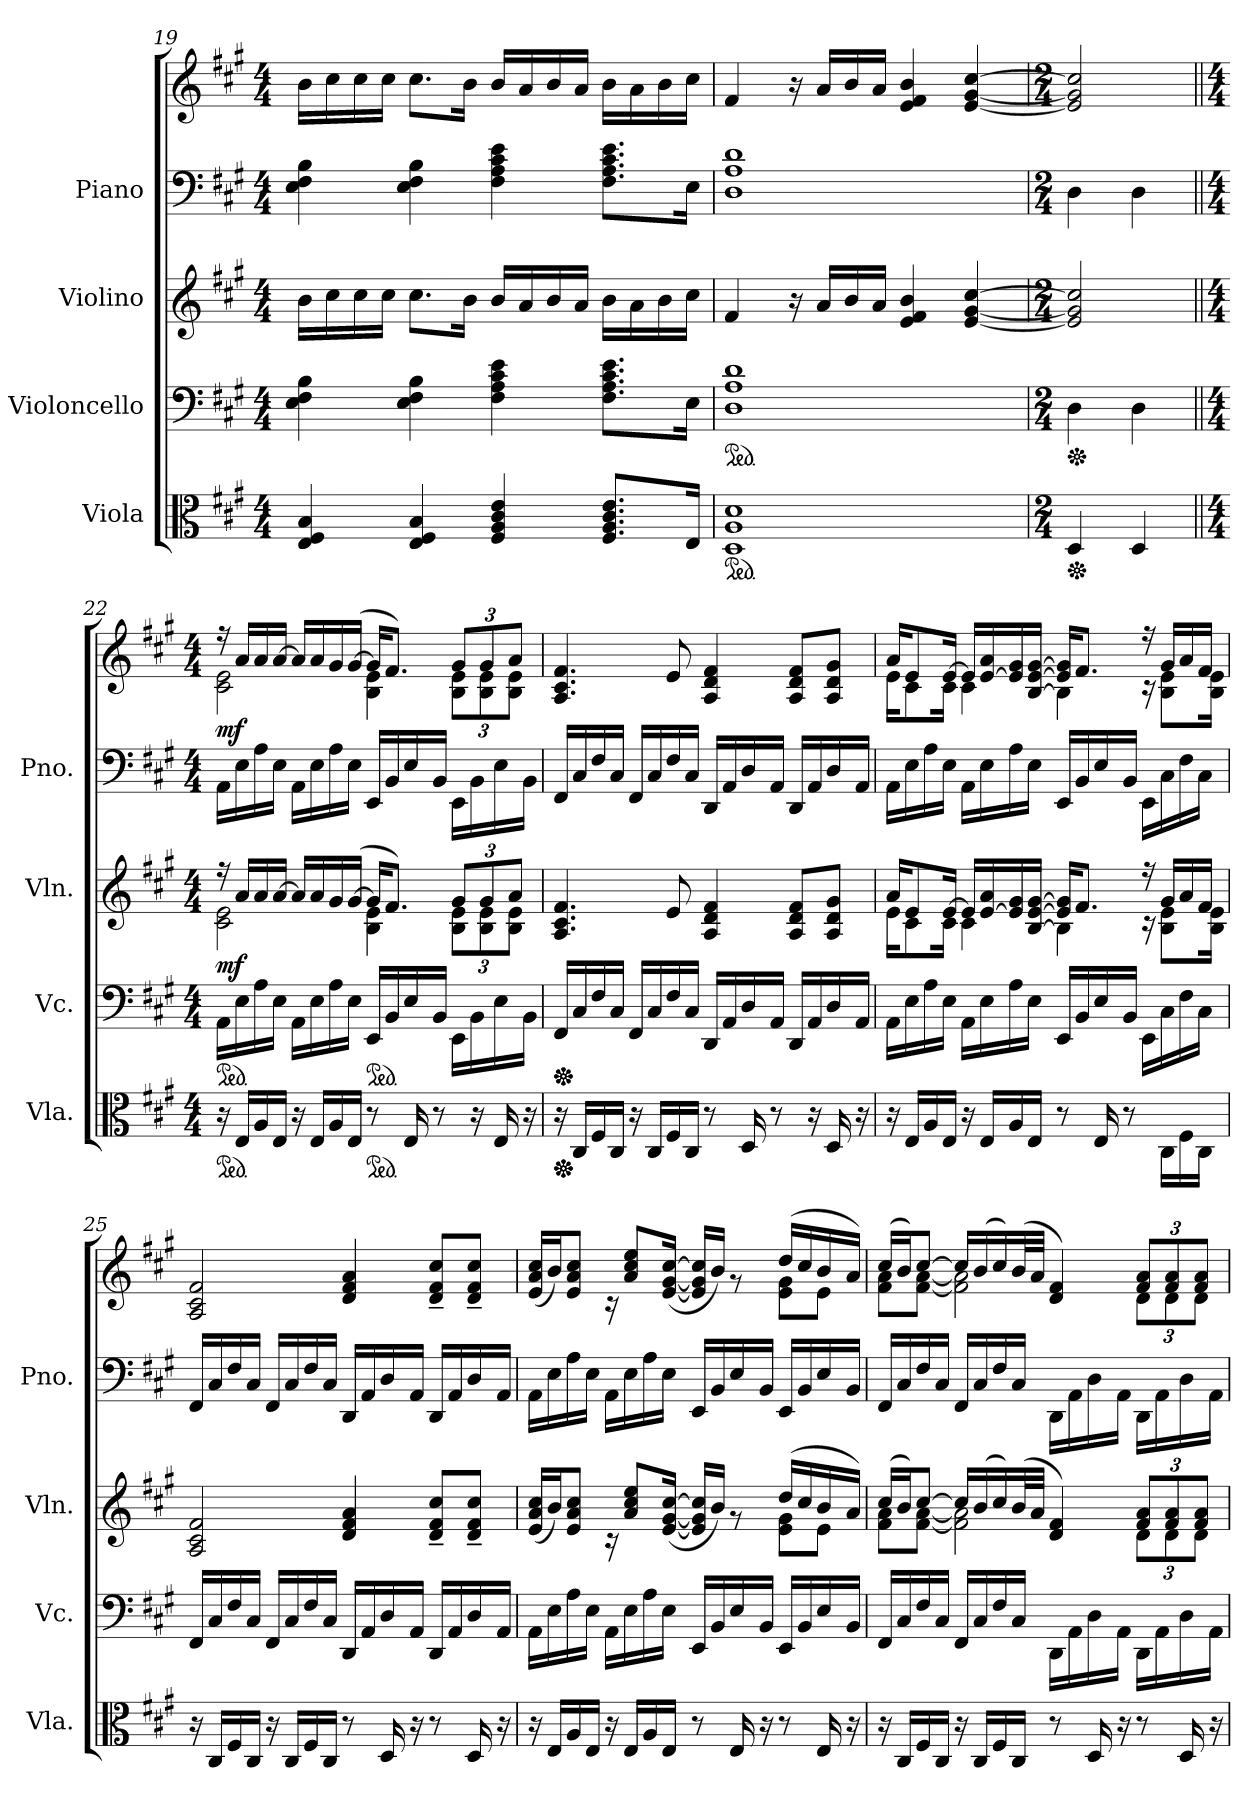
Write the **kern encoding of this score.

**kern	**kern	**kern	**dynam	**kern	**kern	**dynam
*part4	*part3	*part2	*part2	*part1	*part1	*part1
*staff5	*staff4	*staff3	*staff3	*staff2	*staff1	*staff1/2
*I"Viola	*I"Violoncello	*I"Violino	*	*I"Piano	*	*
*I'Vla.	*I'Vc.	*I'Vln.	*	*I'Pno.	*	*
!!LO:LB:g=z
*clefC3	*clefF4	*clefG2	*	*clefF4	*clefG2	*
*k[f#c#g#]	*k[f#c#g#]	*k[f#c#g#]	*	*k[f#c#g#]	*k[f#c#g#]	*
*M4/4	*M4/4	*M4/4	*	*M4/4	*M4/4	*
=19	=19	=19	=19	=19	=19	=19
4E/ 4F#/ 4B/	4E\ 4F#\ 4B\	16b\LL	.	4E\ 4F#\ 4B\	16b\LL	.
.	.	16cc#\	.	.	16cc#\	.
.	.	16cc#\	.	.	16cc#\	.
.	.	16cc#\JJ	.	.	16cc#\JJ	.
4E/ 4F#/ 4B/	4E\ 4F#\ 4B\	8.cc#\L	.	4E\ 4F#\ 4B\	8.cc#\L	.
.	.	16b\Jk	.	.	16b\Jk	.
4F#/ 4A/ 4c#/ 4e/	4F#\ 4A\ 4c#\ 4e\	16b/LL	.	4F#\ 4A\ 4c#\ 4e\	16b/LL	.
.	.	16a/	.	.	16a/	.
.	.	16b/	.	.	16b/	.
.	.	16a/JJ	.	.	16a/JJ	.
8.F#/ 8.A/ 8.c#/ 8.e/L	8.F#\ 8.A\ 8.c#\ 8.e\L	16b\LL	.	8.F#\ 8.A\ 8.c#\ 8.e\L	16b\LL	.
.	.	16a\	.	.	16a\	.
.	.	16b\	.	.	16b\	.
16E/Jk	16E\Jk	16cc#\JJ	.	16E\Jk	16cc#\JJ	.
=20	=20	=20	=20	=20	=20	=20
*ped	*	*	*	*	*	*
*	*ped	*	*	*	*	*
1D 1A 1d	1D 1A 1d	4f#/	.	1D 1A 1d	4f#/	.
.	.	16r	.	.	16r	.
.	.	16a/LL	.	.	16a/LL	.
.	.	16b/	.	.	16b/	.
.	.	16a/JJ	.	.	16a/JJ	.
.	.	4e/ 4f#/ 4b/	.	.	4e/ 4f#/ 4b/	.
.	.	[4e/ [4g#/ [4cc#/	.	.	[4e/ [4g#/ [4cc#/	.
=21	=21	=21	=21	=21	=21	=21
*M2/4	*M2/4	*M2/4	*	*M2/4	*M2/4	*
*Xped	*	*	*	*	*	*
*	*Xped	*	*	*	*	*
4D/	4D\	2e/] 2g#/] 2cc#/]	.	4D\	2e/] 2g#/] 2cc#/]	.
4D/	4D\	.	.	4D\	.	.
!!LO:PB:g=z
=22||	=22||	=22||	=22||	=22||	=22||	=22||
*M4/4	*M4/4	*M4/4	*	*M4/4	*M4/4	*
*ped	*	*	*	*	*	*
*	*ped	*	*	*	*	*
*	*	*^	*	*	*^	*
!	!	!	!	!LO:DY:b	!	!	!	!LO:DY:b
16r	16AA\LL	16r	2c#\ 2e\	mf	16AA\LL	16r	2c#\ 2e\	mf
16E/LL	16E\	16a/LL	.	.	16E\	16a/LL	.	.
16A/	16A\	16a/	.	.	16A\	16a/	.	.
16E/JJ	16E\JJ	[16a/JJ	.	.	16E\JJ	[16a/JJ	.	.
16r	16AA\LL	16a/LL]	.	.	16AA\LL	16a/LL]	.	.
16E/LL	16E\	16a/	.	.	16E\	16a/	.	.
16A/	16A\	16g#/	.	.	16A\	16g#/	.	.
16E/JJ	16E\JJ	([16g#/JJ	.	.	16E\JJ	([16g#/JJ	.	.
*ped	*	*	*	*	*	*	*	*
*	*ped	*	*	*	*	*	*	*
8r	16EE/LL	16g#/KL]	4B\ 4e\	.	16EE/LL	16g#/KL]	4B\ 4e\	.
.	16BB/	8.f#/J)	.	.	16BB/	8.f#/J)	.	.
16E/	16E/	.	.	.	16E/	.	.	.
8r	16BB/JJ	.	.	.	16BB/JJ	.	.	.
*	*	*Xbrackettup	*	*	*	*Xbrackettup	*	*
.	16EE\LL	12g#/L	12B\ 12e\L	.	16EE\LL	12g#/L	12B\ 12e\L	.
16r	16BB\	.	.	.	16BB\	.	.	.
.	.	12g#/	12B\ 12e\	.	.	12g#/	12B\ 12e\	.
16E/	16E\	.	.	.	16E\	.	.	.
.	.	12a/J	12B\ 12e\J	.	.	12a/J	12B\ 12e\J	.
16r	16BB\JJ	.	.	.	16BB\JJ	.	.	.
*	*	*v	*v	*	*	*v	*v	*
=23	=23	=23	=23	=23	=23	=23
*Xped	*	*	*	*	*	*
*Xped	*	*	*	*	*	*
*	*Xped	*	*	*	*	*
*	*Xped	*	*	*	*	*
16r	16FF#/LL	4.A/ 4.c#/ 4.f#/	.	16FF#/LL	4.A/ 4.c#/ 4.f#/	.
16C#/LL	16C#/	.	.	16C#/	.	.
16F#/	16F#/	.	.	16F#/	.	.
16C#/JJ	16C#/JJ	.	.	16C#/JJ	.	.
16r	16FF#/LL	.	.	16FF#/LL	.	.
16C#/LL	16C#/	.	.	16C#/	.	.
16F#/	16F#/	8e/	.	16F#/	8e/	.
16C#/JJ	16C#/JJ	.	.	16C#/JJ	.	.
8r	16DD/LL	4A/ 4d/ 4f#/	.	16DD/LL	4A/ 4d/ 4f#/	.
.	16AA/	.	.	16AA/	.	.
16D/	16D/	.	.	16D/	.	.
8r	16AA/JJ	.	.	16AA/JJ	.	.
.	16DD/LL	8A/ 8d/ 8f#/L	.	16DD/LL	8A/ 8d/ 8f#/L	.
16r	16AA/	.	.	16AA/	.	.
16D/	16D/	8A/ 8d/ 8g#/J	.	16D/	8A/ 8d/ 8g#/J	.
16r	16AA/JJ	.	.	16AA/JJ	.	.
!!LO:LB:g=z
=24	=24	=24	=24	=24	=24	=24
*	*	*^	*	*	*^	*
16r	16AA\LL	16a/KL	16e\KL	.	16AA\LL	16a/KL	16e\KL	.
16E/LL	16E\	8e/	8c#\	.	16E\	8e/	8c#\	.
16A/	16A\	.	.	.	16A\	.	.	.
16E/JJ	16E\JJ	[16e/Jk	16c#\Jk	.	16E\JJ	[16e/Jk	16c#\Jk	.
16r	16AA\LL	16e/LL]	4c#\	.	16AA\LL	16e/LL]	4c#\	.
16E/LL	16E\	[16e/ 16a/	.	.	16E\	[16e/ 16a/	.	.
16A/	16A\	16e/] 16g#/	.	.	16A\	16e/] 16g#/	.	.
16E/JJ	16E\JJ	[16B/ [16e/ [16g#/JJ	.	.	16E\JJ	[16B/ [16e/ [16g#/JJ	.	.
8r	16EE/LL	16e/] 16g#/]KL	4B\]	.	16EE/LL	16e/] 16g#/]KL	4B\]	.
.	16BB/	8.f#/J	.	.	16BB/	8.f#/J	.	.
16E/	16E/	.	.	.	16E/	.	.	.
8r	16BB/JJ	.	.	.	16BB/JJ	.	.	.
.	16EE\LL	16r	16r	.	16EE\LL	16r	16r	.
16C#\LL	16C#\	16g#/LL	8B\ 8e\L	.	16C#\	16g#/LL	8B\ 8e\L	.
16F#\	16F#\	16a/	.	.	16F#\	16a/	.	.
16C#\JJ	16C#\JJ	16f#/JJ	16B\ 16e\Jk	.	16C#\JJ	16f#/JJ	16B\ 16e\Jk	.
*	*	*v	*v	*	*	*v	*v	*
=25	=25	=25	=25	=25	=25	=25
16r	16FF#/LL	2A/ 2c#/ 2f#/	.	16FF#/LL	2A/ 2c#/ 2f#/	.
16C#/LL	16C#/	.	.	16C#/	.	.
16F#/	16F#/	.	.	16F#/	.	.
16C#/JJ	16C#/JJ	.	.	16C#/JJ	.	.
16r	16FF#/LL	.	.	16FF#/LL	.	.
16C#/LL	16C#/	.	.	16C#/	.	.
16F#/	16F#/	.	.	16F#/	.	.
16C#/JJ	16C#/JJ	.	.	16C#/JJ	.	.
8r	16DD/LL	4d/ 4f#/ 4a/	.	16DD/LL	4d/ 4f#/ 4a/	.
.	16AA/	.	.	16AA/	.	.
16D/	16D/	.	.	16D/	.	.
16r	16AA/JJ	.	.	16AA/JJ	.	.
8r	16DD/LL	8d/~ 8f#/~ 8cc#/~L	.	16DD/LL	8d/~ 8f#/~ 8cc#/~L	.
.	16AA/	.	.	16AA/	.	.
16D/	16D/	8d/~ 8f#/~ 8cc#/~J	.	16D/	8d/~ 8f#/~ 8cc#/~J	.
16r	16AA/JJ	.	.	16AA/JJ	.	.
!!LO:PB:g=z
=26	=26	=26	=26	=26	=26	=26
*	*	*^	*	*	*^	*
16r	16AA\LL	(16e/ 16a/ 16cc#/LL	2.ryy	.	16AA\LL	(16e/ 16a/ 16cc#/LL	2.ryy	.
16E/LL	16E\	16b/J)	.	.	16E\	16b/J)	.	.
16A/	16A\	8e/ 8a/ 8cc#/J	.	.	16A\	8e/ 8a/ 8cc#/J	.	.
16E/JJ	16E\JJ	.	.	.	16E\JJ	.	.	.
16r	16AA\LL	16rc	.	.	16AA\LL	16rc	.	.
16E/LL	16E\	8a/ 8cc#/ 8ee/L	.	.	16E\	8a/ 8cc#/ 8ee/L	.	.
16A/	16A\	.	.	.	16A\	.	.	.
16E/JJ	16E\JJ	([16e/ [16g#/ [16cc#/Jk	.	.	16E\JJ	([16e/ [16g#/ [16cc#/Jk	.	.
8r	16EE/LL	16e/] 16g#/] 16cc#/]LL	.	.	16EE/LL	16e/] 16g#/] 16cc#/]LL	.	.
.	16BB/	16b/JJ)	.	.	16BB/	16b/JJ)	.	.
16E/	16E/	8rg	.	.	16E/	8rg	.	.
16r	16BB/JJ	.	.	.	16BB/JJ	.	.	.
8r	16EE/LL	(16dd/LL	8e\ 8g#\L	.	16EE/LL	(16dd/LL	8e\ 8g#\L	.
.	16BB/	16cc#/	.	.	16BB/	16cc#/	.	.
16E/	16E/	16b/	8e\J	.	16E/	16b/	8e\J	.
16r	16BB/JJ	16a/JJ)	.	.	16BB/JJ	16a/JJ)	.	.
=27	=27	=27	=27	=27	=27	=27	=27	=27
16r	16FF#/LL	(16cc#/LL	8f#\ 8a\L	.	16FF#/LL	(16cc#/LL	8f#\ 8a\L	.
16C#/LL	16C#/	16b/J)	.	.	16C#/	16b/J)	.	.
16F#/	16F#/	[8cc#/J	[8f#\ [8a\J	.	16F#/	[8cc#/J	[8f#\ [8a\J	.
16C#/JJ	16C#/JJ	.	.	.	16C#/JJ	.	.	.
16r	16FF#/LL	16cc#/LL]	2f#\] 2a\]	.	16FF#/LL	16cc#/LL]	2f#\] 2a\]	.
16C#/LL	16C#/	(16b/	.	.	16C#/	(16b/	.	.
16F#/	16F#/	16cc#/)	.	.	16F#/	16cc#/)	.	.
16C#/JJ	16C#/JJ	(32b/L	.	.	16C#/JJ	(32b/L	.	.
.	.	32a/JJJ	.	.	.	32a/JJJ	.	.
8r	16DD\LL	4d/ 4f#/)	.	.	16DD\LL	4d/ 4f#/)	.	.
.	16AA\	.	.	.	16AA\	.	.	.
16D/	16D\	.	.	.	16D\	.	.	.
16r	16AA\JJ	.	.	.	16AA\JJ	.	.	.
8r	16DD\LL	12f#/ 12a/L	12d\L	.	16DD\LL	12f#/ 12a/L	12d\L	.
.	16AA\	.	.	.	16AA\	.	.	.
.	.	12f#/ 12a/	12d\	.	.	12f#/ 12a/	12d\	.
16D/	16D\	.	.	.	16D\	.	.	.
.	.	12f#/ 12a/J	12d\J	.	.	12f#/ 12a/J	12d\J	.
16r	16AA\JJ	.	.	.	16AA\JJ	.	.	.
*	*	*v	*v	*	*	*v	*v	*
=	=	=	=	=	=	=
*-	*-	*-	*-	*-	*-	*-
